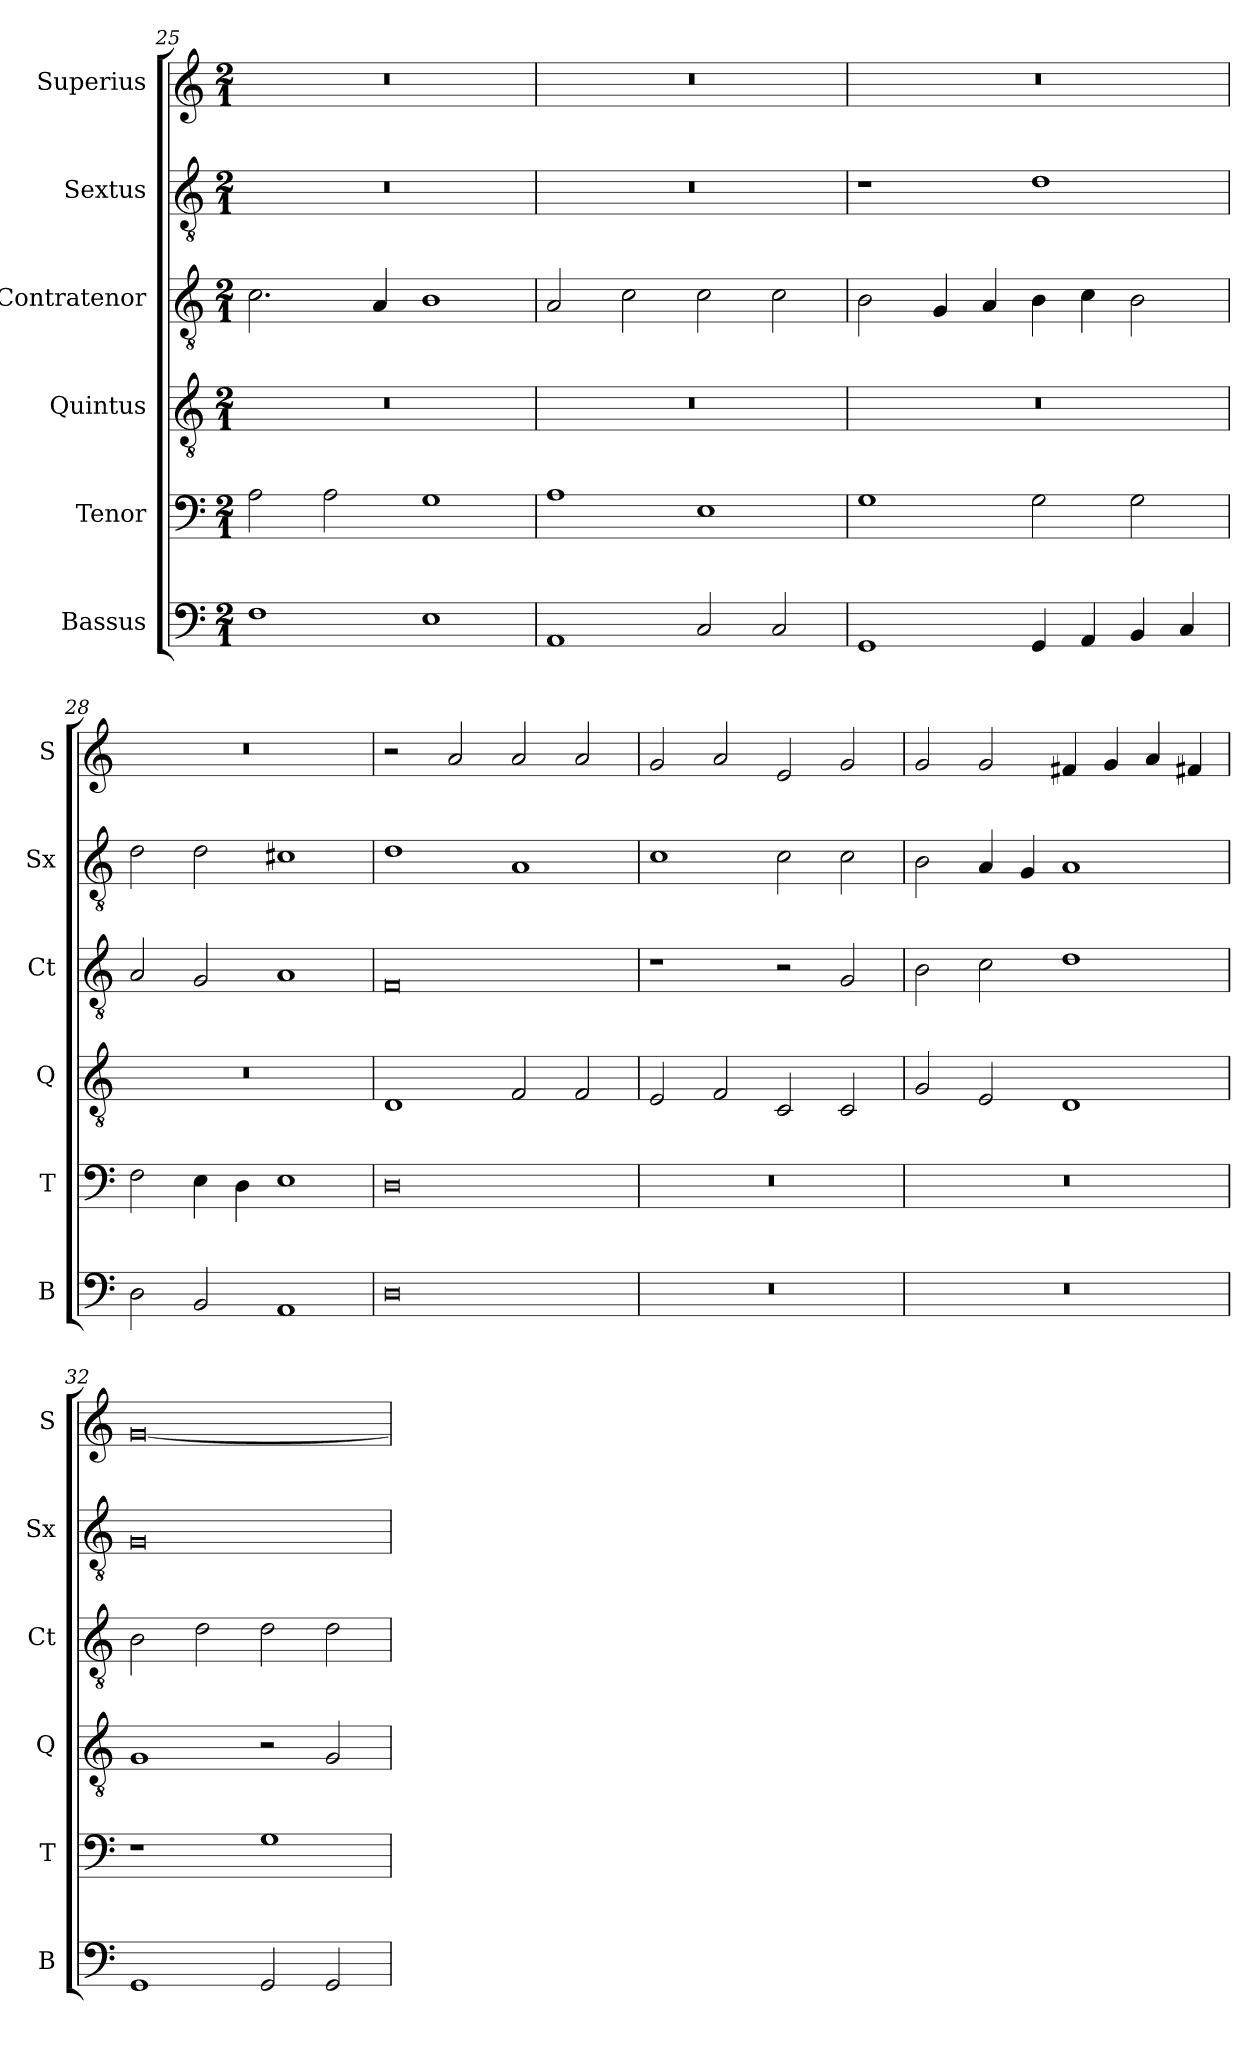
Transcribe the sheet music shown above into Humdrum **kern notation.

**kern	**kern	**kern	**kern	**kern	**kern
*part6	*part5	*part4	*part3	*part2	*part1
*staff6	*staff5	*staff4	*staff3	*staff2	*staff1
*I"Bassus	*I"Tenor	*I"Quintus	*I"Contratenor	*I"Sextus	*I"Superius
*I'B	*I'T	*I'Q	*I'Ct	*I'Sx	*I'S
*clefF4	*clefF4	*clefGv2	*clefGv2	*clefGv2	*clefG2
*k[]	*k[]	*k[]	*k[]	*k[]	*k[]
*M2/1	*M2/1	*M2/1	*M2/1	*M2/1	*M2/1
=25	=25	=25	=25	=25	=25
1F	2A\	0r	2.c\	0r	0r
.	2A\	.	.	.	.
.	.	.	4A/	.	.
1E	1G	.	1B	.	.
=26	=26	=26	=26	=26	=26
1AA	1A	0r	2A/	0r	0r
.	.	.	2c\	.	.
2C/	1E	.	2c\	.	.
2C/	.	.	2c\	.	.
=27	=27	=27	=27	=27	=27
1GG	1G	0r	2B\	1r	0r
.	.	.	4G/	.	.
.	.	.	4A/	.	.
4GG/	2G\	.	4B\	1d	.
4AA/	.	.	4c\	.	.
4BB/	2G\	.	2B\	.	.
4C/	.	.	.	.	.
=28	=28	=28	=28	=28	=28
2D\	2F\	0r	2A/	2d\	0r
2BB/	4E\	.	2G/	2d\	.
.	4D\	.	.	.	.
1AA	1E	.	1A	1c#X	.
=29	=29	=29	=29	=29	=29
0D	0D	1D	0F	1d	2r
.	.	.	.	.	2a/
.	.	2F/	.	1A	2a/
.	.	2F/	.	.	2a/
=30	=30	=30	=30	=30	=30
0r	0r	2E/	1r	1c	2g/
.	.	2F/	.	.	2a/
.	.	2C/	2r	2c\	2e/
.	.	2C/	2G/	2c\	2g/
=31	=31	=31	=31	=31	=31
0r	0r	2G/	2B\	2B\	2g/
.	.	2E/	2c\	4A/	2g/
.	.	.	.	4G/	.
.	.	1D	1d	1A	4f#X/
.	.	.	.	.	4g/
.	.	.	.	.	4a/
.	.	.	.	.	4f#X/
=32	=32	=32	=32	=32	=32
1GG	1r	1G	2B\	0G	[0g
.	.	.	2d\	.	.
2GG/	1G	2r	2d\	.	.
2GG/	.	2G/	2d\	.	.
=	=	=	=	=	=
*-	*-	*-	*-	*-	*-
